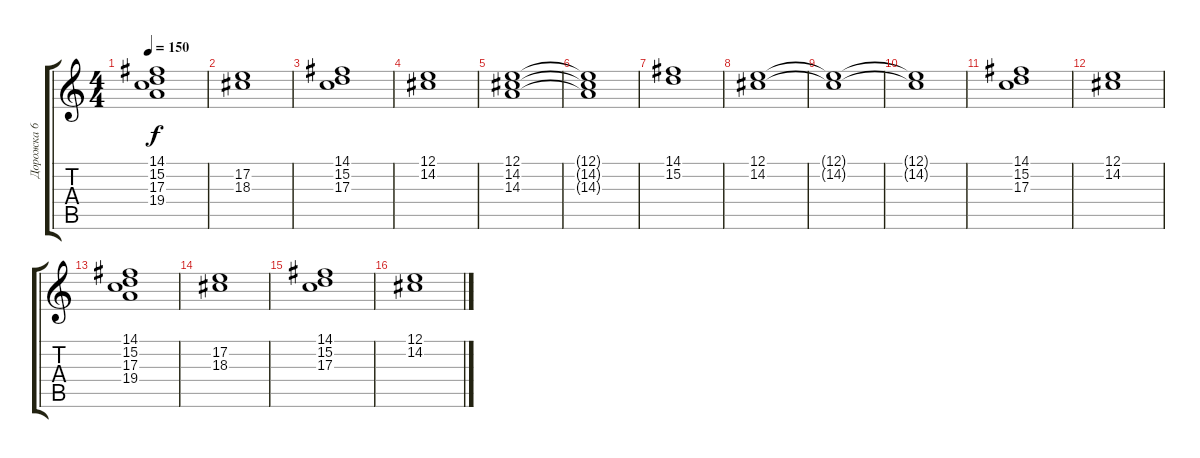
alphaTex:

\track ("Дорожка 6" "Дорожка 6") {instrument stringensemble1}
\staff {score tabs}
\tuning (E4 B3 G3 D3 A2 E2) {hide}
\ts (4 4)
\tempo 150
\clef g2
\ks c
(14.1 15.2 17.3 19.4).1{dy f} |
(17.2 18.3).1 |
(14.1 15.2 17.3).1 |
(12.1 14.2).1 |
(12.1 14.2 14.3).1 |
(12.1{t} 14.2{t} 14.3{t}).1 |
(14.1 15.2).1 |
(12.1 14.2).1 |
(12.1{t} 14.2{t}).1 |
(12.1{t} 14.2{t}).1 |
(14.1 15.2 17.3).1 |
(12.1 14.2).1 |
(14.1 15.2 17.3 19.4).1 |
(17.2 18.3).1 |
(14.1 15.2 17.3).1 |
(12.1 14.2).1
